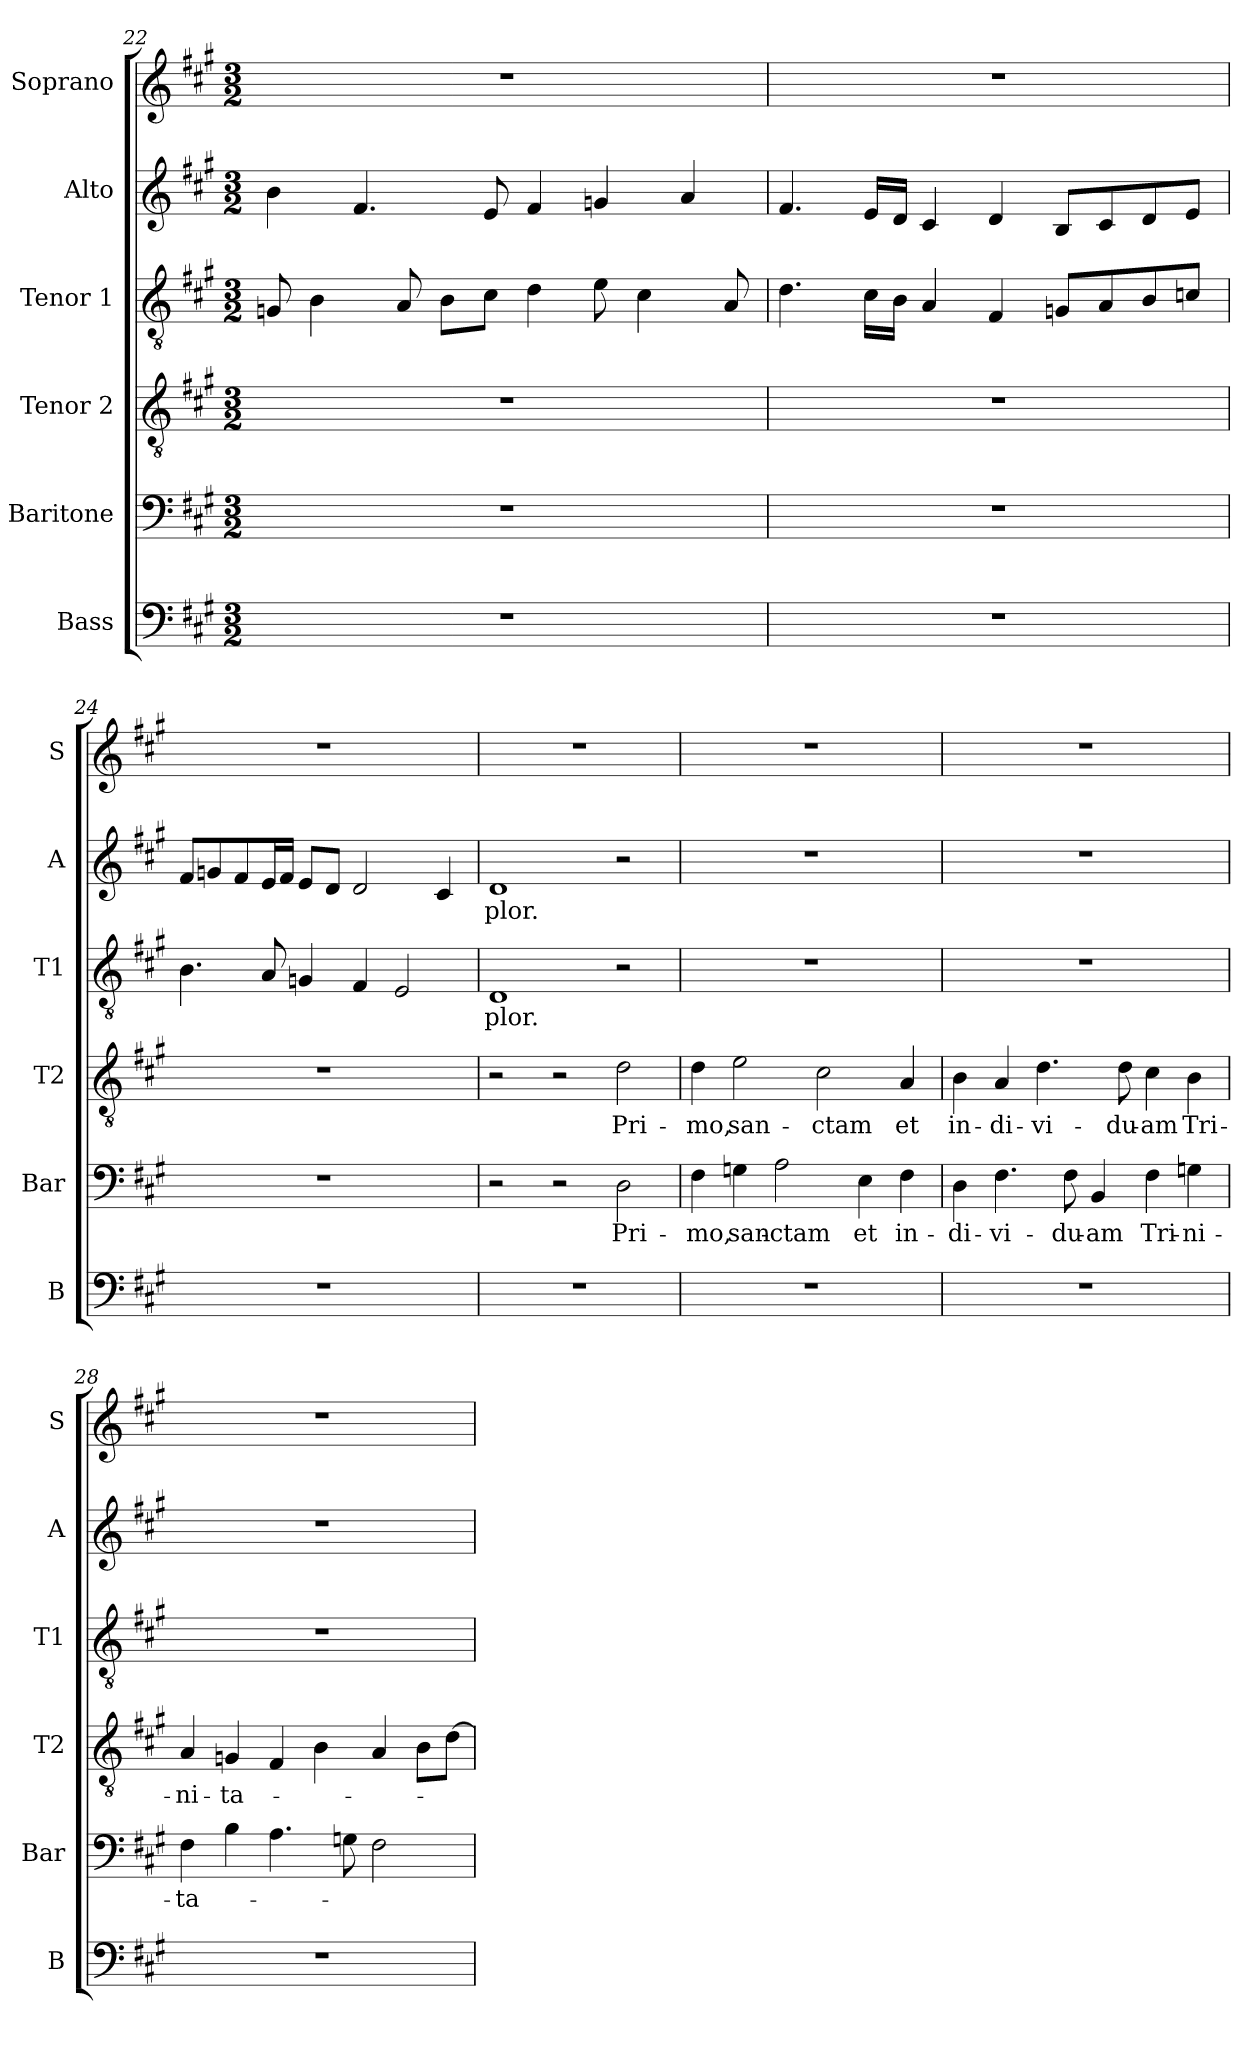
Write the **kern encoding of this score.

**kern	**kern	**text	**kern	**text	**kern	**text	**kern	**text	**kern
*part6	*part5	*part5	*part4	*part4	*part3	*part3	*part2	*part2	*part1
*staff6	*staff5	*staff5	*staff4	*staff4	*staff3	*staff3	*staff2	*staff2	*staff1
*I"Bass	*I"Baritone	*	*I"Tenor 2	*	*I"Tenor 1	*	*I"Alto	*	*I"Soprano
*I'B	*I'Bar	*	*I'T2	*	*I'T1	*	*I'A	*	*I'S
*clefF4	*clefF4	*	*clefGv2	*	*clefGv2	*	*clefG2	*	*clefG2
*k[f#c#g#]	*k[f#c#g#]	*	*k[f#c#g#]	*	*k[f#c#g#]	*	*k[f#c#g#]	*	*k[f#c#g#]
*M3/2	*M3/2	*	*M3/2	*	*M3/2	*	*M3/2	*	*M3/2
=22	=22	=22	=22	=22	=22	=22	=22	=22	=22
1.r	1.r	.	1.r	.	8Gn/	.	4b\	.	1.r
.	.	.	.	.	4B\	.	.	.	.
.	.	.	.	.	.	.	4.f#/	.	.
.	.	.	.	.	8A/	.	.	.	.
.	.	.	.	.	8B\L	.	.	.	.
.	.	.	.	.	8c#\J	.	8e/	.	.
.	.	.	.	.	4d\	.	4f#/	.	.
.	.	.	.	.	8e\	.	4gn/	.	.
.	.	.	.	.	4c#\	.	.	.	.
.	.	.	.	.	.	.	4a/	.	.
.	.	.	.	.	8A/	.	.	.	.
=23	=23	=23	=23	=23	=23	=23	=23	=23	=23
1.r	1.r	.	1.r	.	4.d\	.	4.f#/	.	1.r
.	.	.	.	.	16c#\LL	.	16e/LL	.	.
.	.	.	.	.	16B\JJ	.	16d/JJ	.	.
.	.	.	.	.	4A/	.	4c#/	.	.
.	.	.	.	.	4F#/	.	4d/	.	.
.	.	.	.	.	8Gn/L	.	8B/L	.	.
.	.	.	.	.	8A/	.	8c#/	.	.
.	.	.	.	.	8B/	.	8d/	.	.
.	.	.	.	.	8cn/J	.	8e/J	.	.
=24	=24	=24	=24	=24	=24	=24	=24	=24	=24
1.r	1.r	.	1.r	.	4.B\	.	8f#/L	.	1.r
.	.	.	.	.	.	.	8gn/	.	.
.	.	.	.	.	.	.	8f#/	.	.
.	.	.	.	.	8A/	.	16e/L	.	.
.	.	.	.	.	.	.	16f#/JJ	.	.
.	.	.	.	.	4Gn/	.	8e/L	.	.
.	.	.	.	.	.	.	8d/J	.	.
.	.	.	.	.	4F#/	.	2d/	.	.
.	.	.	.	.	2E/	.	.	.	.
.	.	.	.	.	.	.	4c#/	.	.
=25	=25	=25	=25	=25	=25	=25	=25	=25	=25
1.r	2r	.	2r	.	1D	-plor.	1d	-plor.	1.r
.	2r	.	2r	.	.	.	.	.	.
.	2D\	Pri-	2d\	Pri-	2r	.	2r	.	.
=26	=26	=26	=26	=26	=26	=26	=26	=26	=26
1.r	4F#\	-mo,	4d\	-mo,	1.r	.	1.r	.	1.r
.	4Gn\	san-	2e\	san-	.	.	.	.	.
.	2A\	-ctam	.	.	.	.	.	.	.
.	.	.	2c#\	-ctam	.	.	.	.	.
.	4E\	et	.	.	.	.	.	.	.
.	4F#\	in-	4A/	et	.	.	.	.	.
=27	=27	=27	=27	=27	=27	=27	=27	=27	=27
1.r	4D\	-di-	4B\	in-	1.r	.	1.r	.	1.r
.	4.F#\	-vi-	4A/	-di-	.	.	.	.	.
.	.	.	4.d\	-vi-	.	.	.	.	.
.	8F#\	-du-	.	.	.	.	.	.	.
.	4BB/	-am	.	.	.	.	.	.	.
.	.	.	8d\	-du-	.	.	.	.	.
.	4F#\	Tri-	4c#\	-am	.	.	.	.	.
.	4Gn\	-ni-	4B\	Tri-	.	.	.	.	.
=28	=28	=28	=28	=28	=28	=28	=28	=28	=28
1.r	4F#\	-ta-	4A/	-ni-	1.r	.	1.r	.	1.r
.	4B\	.	4Gn/	-ta-	.	.	.	.	.
.	4.A\	.	4F#/	.	.	.	.	.	.
.	.	.	4B\	.	.	.	.	.	.
.	8Gn\	.	.	.	.	.	.	.	.
.	2F#\	.	4A/	.	.	.	.	.	.
.	.	.	8B\L	.	.	.	.	.	.
.	.	.	[8d\J	.	.	.	.	.	.
=	=	=	=	=	=	=	=	=	=
*-	*-	*-	*-	*-	*-	*-	*-	*-	*-
